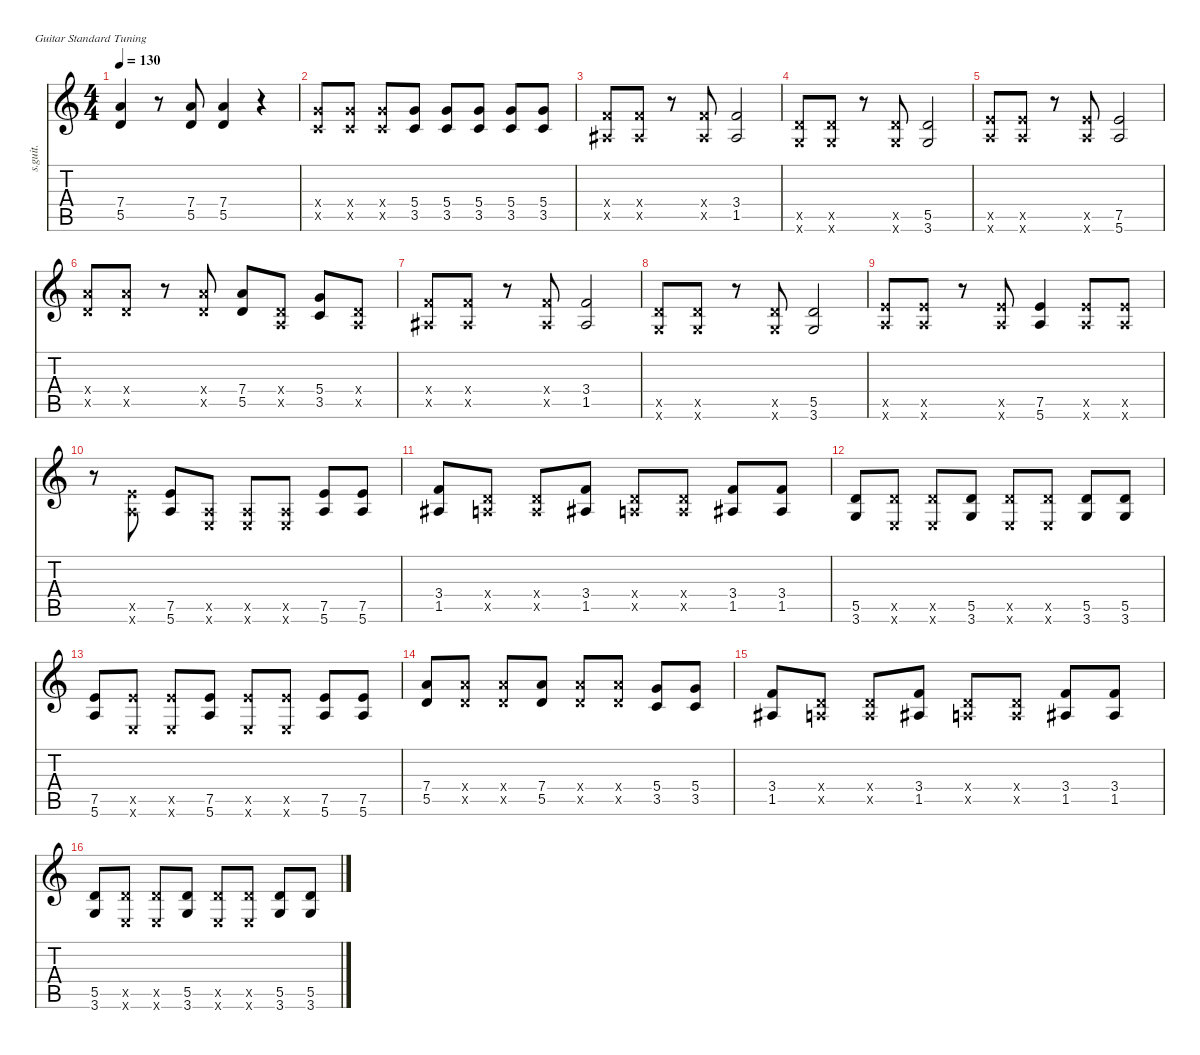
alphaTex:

\defaultSystemsLayout 4
\hideDynamics
\bracketExtendMode nobrackets
\otherSystemsTrackNameOrientation horizontal
\track ("Steel Guitar" "s.guit.") {instrument acousticguitarsteel}
\staff {score tabs}
\tuning (E4 B3 G3 D3 A2 E2)
\ts (4 4)
\tempo 130
\clef g2
\ks c
(5.5 7.4).4{dy mf beam Up} r.8{beam Up} (5.5 7.4).8{beam Up} (5.5 7.4).4{beam Up} r.4{beam Up} |
(3.5{x} 5.4{x}).8{beam Up} (3.5{x} 5.4{x}).8{beam Up} (3.5{x} 5.4{x}).8{beam Up} (3.5 5.4).8{beam Up} (3.5 5.4).8{beam Up} (5.4 3.5).8{beam Up} (5.4 3.5).8{beam Up} (5.4 3.5).8{beam Up} |
(1.5{x acc #} 3.4{x}).8{beam Up} (1.5{x acc #} 3.4{x}).8{beam Up} r.8{beam Up} (1.5{x acc #} 3.4{x}).8{beam Up} (3.4 1.5{acc #}).2{beam Up} |
(5.5{x} 3.6{x}).8{beam Up} (5.5{x} 3.6{x}).8{beam Up} r.8{beam Up} (5.5{x} 3.6{x}).8{beam Up} (5.5 3.6).2{beam Up} |
(5.6{x} 7.5{x}).8{beam Up} (5.6{x} 7.5{x}).8{beam Up} r.8{beam Up} (5.6{x} 7.5{x}).8{beam Up} (5.6 7.5).2{beam Up} |
(5.5{x} 7.4{x}).8{beam Up} (5.5{x} 7.4{x}).8{beam Up} r.8{beam Up} (5.5{x} 7.4{x}).8{beam Up} (7.4 5.5).8{beam Up} (0.5{x} 0.4{x}).8{beam Up} (3.5 5.4).8{beam Up} (0.4{x} 0.5{x}).8{beam Up} |
(1.5{x acc #} 3.4{x}).8{beam Up} (1.5{x acc #} 3.4{x}).8{beam Up} r.8{beam Up} (1.5{x acc #} 3.4{x}).8{beam Up} (3.4 1.5{acc #}).2{beam Up} |
(5.5{x} 3.6{x}).8{beam Up} (5.5{x} 3.6{x}).8{beam Up} r.8{beam Up} (5.5{x} 3.6{x}).8{beam Up} (5.5 3.6).2{beam Up} |
(5.6{x} 7.5{x}).8{beam Up} (5.6{x} 7.5{x}).8{beam Up} r.8{beam Up} (5.6{x} 7.5{x}).8{beam Up} (5.6 7.5).4{beam Up} (5.6{x} 7.5{x}).8{beam Up} (5.6{x} 7.5{x}).8{beam Up} |
r.8{beam Down} (5.6{x} 7.5{x}).8{beam Up} (5.6 7.5).8{beam Up} (0.5{x} 0.6{x}).8{beam Up} (0.6{x} 0.5{x}).8{beam Up} (0.5{x} 0.6{x}).8{beam Up} (7.5 5.6).8{beam Up} (7.5 5.6).8{beam Up} |
(3.4 1.5{acc #}).8{beam Up} (0.5{x} 0.4{x}).8{beam Up} (0.5{x} 0.4{x}).8{beam Up} (3.4 1.5{acc #}).8{beam Up} (0.5{x} 0.4{x}).8{beam Up} (0.5{x} 0.4{x}).8{beam Up} (3.4 1.5{acc #}).8{beam Up} (1.5{acc #} 3.4).8{beam Up} |
(5.5 3.6).8{beam Up} (5.5{x} 0.6{x}).8{beam Up} (5.5{x} 0.6{x}).8{beam Up} (5.5 3.6).8{beam Up} (5.5{x} 0.6{x}).8{beam Up} (5.5{x} 0.6{x}).8{beam Up} (5.5 3.6).8{beam Up} (5.5 3.6).8{beam Up} |
(7.5 5.6).8{beam Up} (7.5{x} 0.6{x}).8{beam Up} (7.5{x} 0.6{x}).8{beam Up} (7.5 5.6).8{beam Up} (7.5{x} 0.6{x}).8{beam Up} (7.5{x} 0.6{x}).8{beam Up} (7.5 5.6).8{beam Up} (7.5 5.6).8{beam Up} |
(7.4 5.5).8{beam Up} (5.5{x} 7.4{x}).8{beam Up} (5.5{x} 7.4{x}).8{beam Up} (7.4 5.5).8{beam Up} (5.5{x} 7.4{x}).8{beam Up} (5.5{x} 7.4{x}).8{beam Up} (5.4 3.5).8{beam Up} (5.4 3.5).8{beam Up} |
(3.4 1.5{acc #}).8{beam Up} (0.5{x} 0.4{x}).8{beam Up} (0.5{x} 0.4{x}).8{beam Up} (3.4 1.5{acc #}).8{beam Up} (0.5{x} 0.4{x}).8{beam Up} (0.5{x} 0.4{x}).8{beam Up} (3.4 1.5{acc #}).8{beam Up} (1.5{acc #} 3.4).8{beam Up} |
(5.5 3.6).8{beam Up} (5.5{x} 0.6{x}).8{beam Up} (5.5{x} 0.6{x}).8{beam Up} (5.5 3.6).8{beam Up} (5.5{x} 0.6{x}).8{beam Up} (5.5{x} 0.6{x}).8{beam Up} (5.5 3.6).8{beam Up} (5.5 3.6).8{beam Up}
